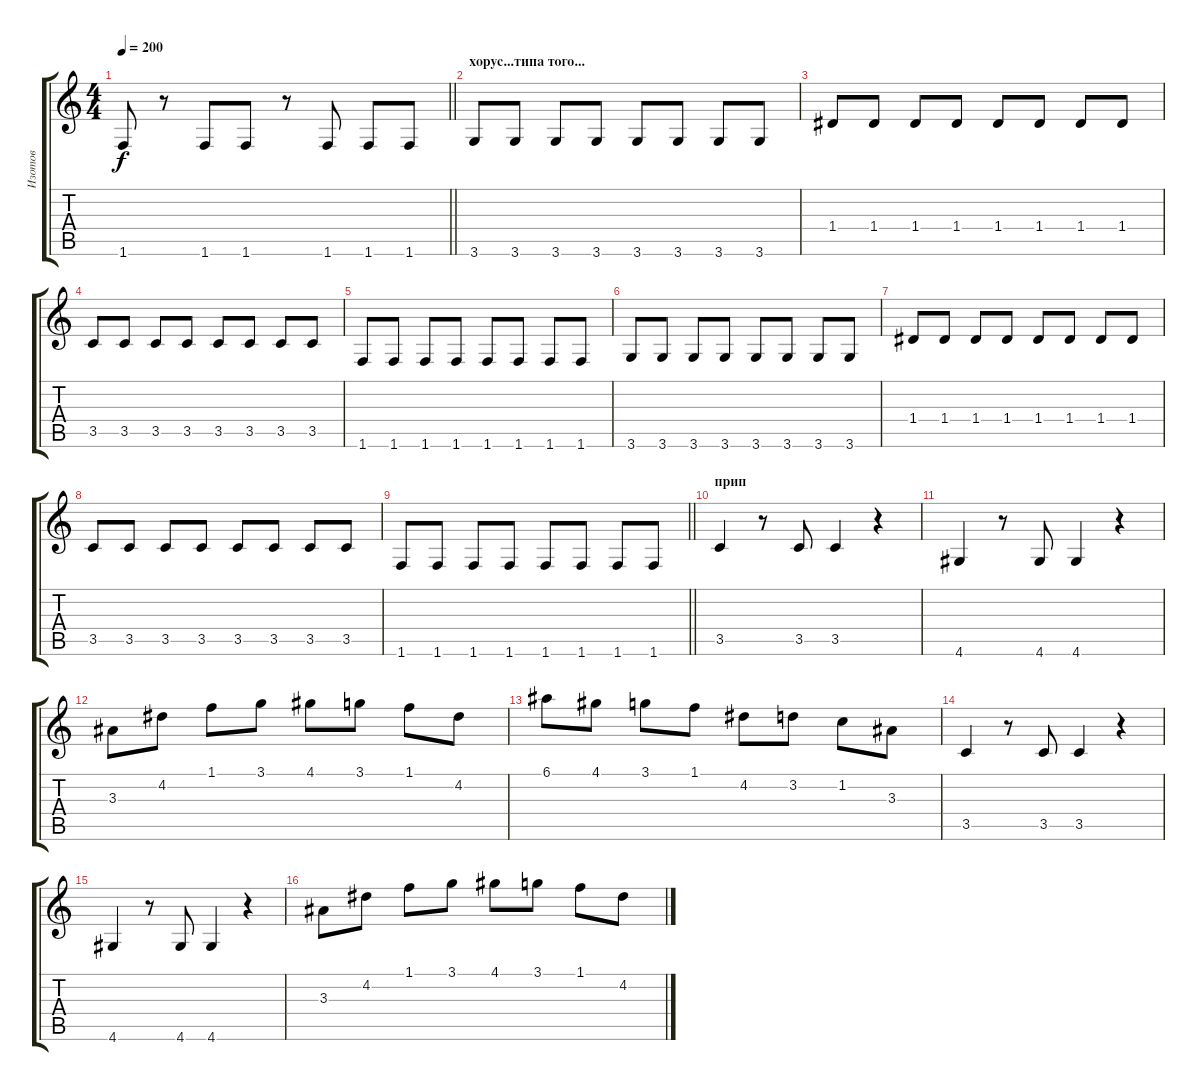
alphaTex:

\track ("Изотов" "Изотов") {instrument electricbasspick}
\staff {score tabs}
\tuning (E4 B3 G3 D3 A2 E2) {hide}
\ts (4 4)
\tempo 200
\clef g2
\barLineRight lightlight
\ks c
1.6.8{dy f} r.8 1.6.8 1.6.8 r.8 1.6.8 1.6.8 1.6.8 |
\section ("" "хорус...типа того...")
3.6.8 3.6.8 3.6.8 3.6.8 3.6.8 3.6.8 3.6.8 3.6.8 |
1.4.8 1.4.8 1.4.8 1.4.8 1.4.8 1.4.8 1.4.8 1.4.8 |
3.5.8 3.5.8 3.5.8 3.5.8 3.5.8 3.5.8 3.5.8 3.5.8 |
1.6.8 1.6.8 1.6.8 1.6.8 1.6.8 1.6.8 1.6.8 1.6.8 |
3.6.8 3.6.8 3.6.8 3.6.8 3.6.8 3.6.8 3.6.8 3.6.8 |
1.4.8 1.4.8 1.4.8 1.4.8 1.4.8 1.4.8 1.4.8 1.4.8 |
3.5.8 3.5.8 3.5.8 3.5.8 3.5.8 3.5.8 3.5.8 3.5.8 |
\barLineRight lightlight
1.6.8 1.6.8 1.6.8 1.6.8 1.6.8 1.6.8 1.6.8 1.6.8 |
\section ("" "прип")
3.5.4{instrument electricbasspick} r.8 3.5.8 3.5.4 r.4 |
4.6.4 r.8 4.6.8 4.6.4 r.4 |
3.3.8{instrument electricbassfinger} 4.2.8 1.1.8 3.1.8 4.1.8 3.1.8 1.1.8 4.2.8 |
6.1.8 4.1.8 3.1.8 1.1.8 4.2.8 3.2.8 1.2.8 3.3.8 |
3.5.4{instrument electricbasspick} r.8 3.5.8 3.5.4 r.4 |
4.6.4 r.8 4.6.8 4.6.4 r.4 |
3.3.8{instrument electricbassfinger} 4.2.8 1.1.8 3.1.8 4.1.8 3.1.8 1.1.8 4.2.8
